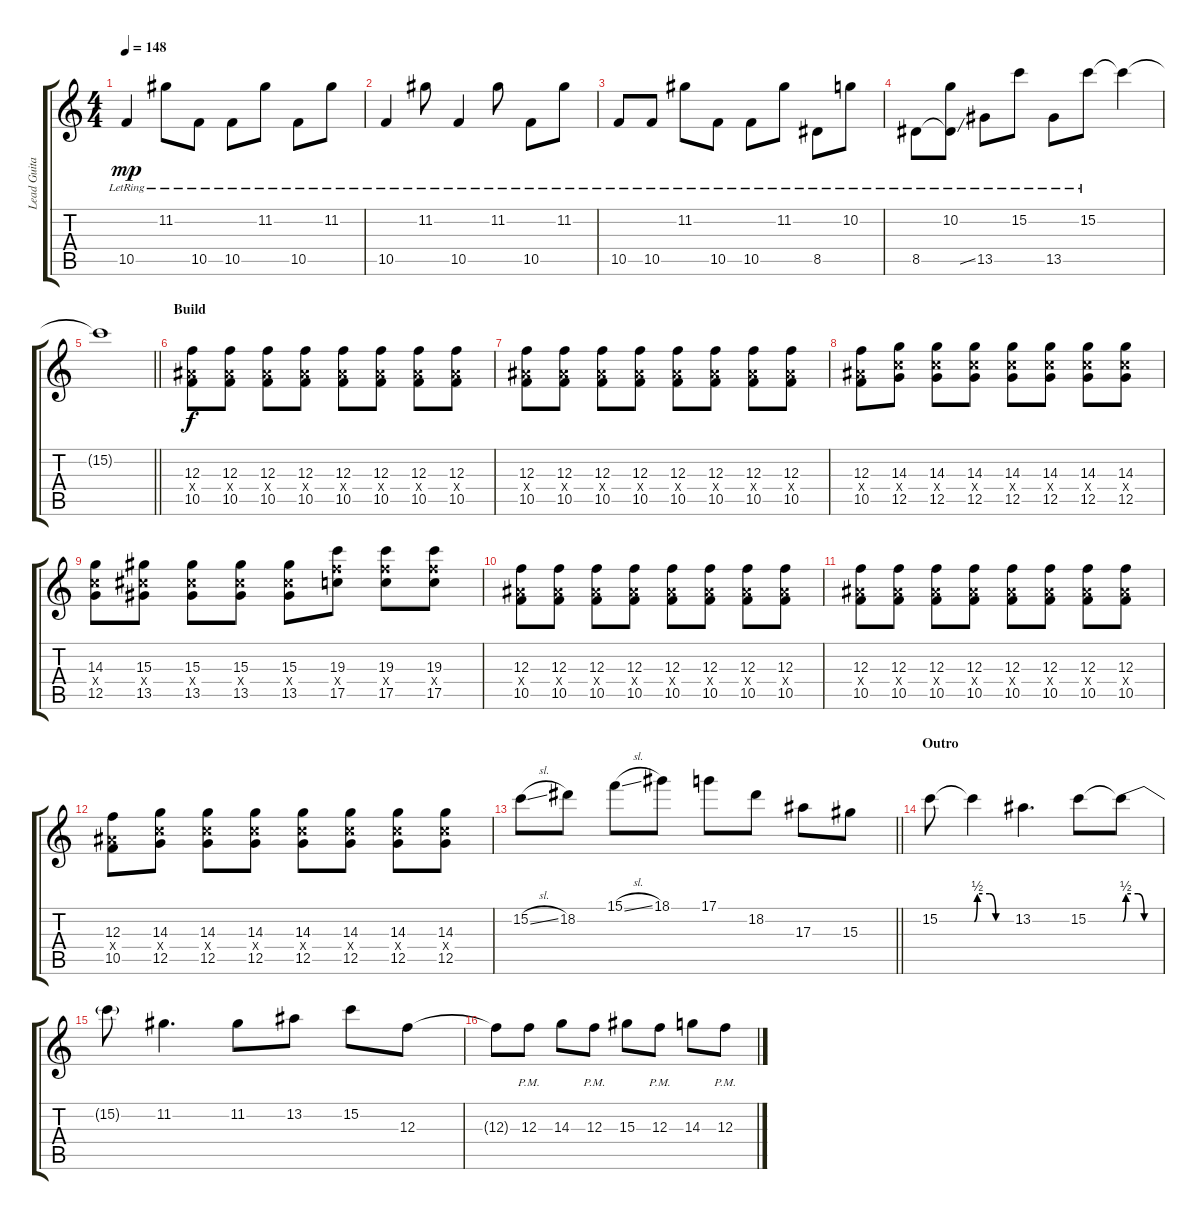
\track ("Lead Guitar 1" "Lead Guita") {instrument distortionguitar}
\staff {score tabs}
\tuning (D4 A3 F3 C3 G2 C2) {hide}
\ts (4 4)
\tempo 148
\clef g2
\ks c
10.5{lr}.4{dy mp} 11.2{lr}.8 10.5{lr}.8 10.5{lr}.8 11.2{lr}.8 10.5{lr}.8 11.2{lr}.8 |
10.5{lr}.4 11.2{lr}.8 10.5{lr}.4 11.2{lr}.8 10.5{lr}.8 11.2{lr}.8 |
10.5{lr}.8 10.5{lr}.8 11.2{lr}.8 10.5{lr}.8 10.5{lr}.8 11.2{lr}.8 8.5{lr}.8 10.2{lr}.8 |
8.5{lr}.8 (10.2{lr} 8.5{ss t}).8 13.5{lr}.8 15.2{lr}.8 13.5{lr}.8 15.2{lr}.8 15.2{t}.4 |
\barLineRight lightlight
15.2{t}.1 |
\section ("" "Build")
(12.3 10.4{x} 10.5).8{dy f volume 13 balance 0 instrument distortionguitar} (12.3 10.4{x} 10.5).8 (12.3 10.4{x} 10.5).8 (12.3 10.4{x} 10.5).8 (12.3 10.4{x} 10.5).8 (12.3 10.4{x} 10.5).8 (12.3 10.4{x} 10.5).8 (12.3 10.4{x} 10.5).8 |
(12.3 10.4{x} 10.5).8 (12.3 10.4{x} 10.5).8 (12.3 10.4{x} 10.5).8 (12.3 10.4{x} 10.5).8 (12.3 10.4{x} 10.5).8 (12.3 10.4{x} 10.5).8 (12.3 10.4{x} 10.5).8 (12.3 10.4{x} 10.5).8 |
(12.3 10.4{x} 10.5).8 (14.3 12.4{x} 12.5).8 (14.3 12.4{x} 12.5).8 (14.3 12.4{x} 12.5).8 (14.3 12.4{x} 12.5).8 (14.3 12.4{x} 12.5).8 (14.3 12.4{x} 12.5).8 (14.3 12.4{x} 12.5).8 |
(14.3 12.4{x} 12.5).8 (15.3 13.4{x} 13.5).8 (15.3 13.4{x} 13.5).8 (15.3 13.4{x} 13.5).8 (15.3 13.4{x} 13.5).8 (19.3 17.4{x} 17.5).8 (19.3 17.4{x} 17.5).8 (19.3 17.4{x} 17.5).8 |
(12.3 10.4{x} 10.5).8 (12.3 10.4{x} 10.5).8 (12.3 10.4{x} 10.5).8 (12.3 10.4{x} 10.5).8 (12.3 10.4{x} 10.5).8 (12.3 10.4{x} 10.5).8 (12.3 10.4{x} 10.5).8 (12.3 10.4{x} 10.5).8 |
(12.3 10.4{x} 10.5).8 (12.3 10.4{x} 10.5).8 (12.3 10.4{x} 10.5).8 (12.3 10.4{x} 10.5).8 (12.3 10.4{x} 10.5).8 (12.3 10.4{x} 10.5).8 (12.3 10.4{x} 10.5).8 (12.3 10.4{x} 10.5).8 |
(12.3 10.4{x} 10.5).8 (14.3 12.4{x} 12.5).8 (14.3 12.4{x} 12.5).8 (14.3 12.4{x} 12.5).8 (14.3 12.4{x} 12.5).8 (14.3 12.4{x} 12.5).8 (14.3 12.4{x} 12.5).8 (14.3 12.4{x} 12.5).8 |
\barLineRight lightlight
15.2{sl}.8 18.2.8 15.1{sl}.8 18.1.8 17.1.8 18.2.8 17.3.8 15.3.8 |
\section ("" "Outro")
15.2.8 15.2{be (custom 0 0 5 2 25 2 35 0 60 0) t}.4 13.2.4{d} 15.2.8 15.2{be (custom 0 0 5 2 25 2 35 0 60 0) t}.8 |
15.2{t}.8 11.2.4{d} 11.2.8 13.2.8 15.2.8 12.3.8 |
12.3{t}.8 12.3{pm}.8 14.3.8 12.3{pm}.8 15.3.8 12.3{pm}.8 14.3.8 12.3{pm}.8
